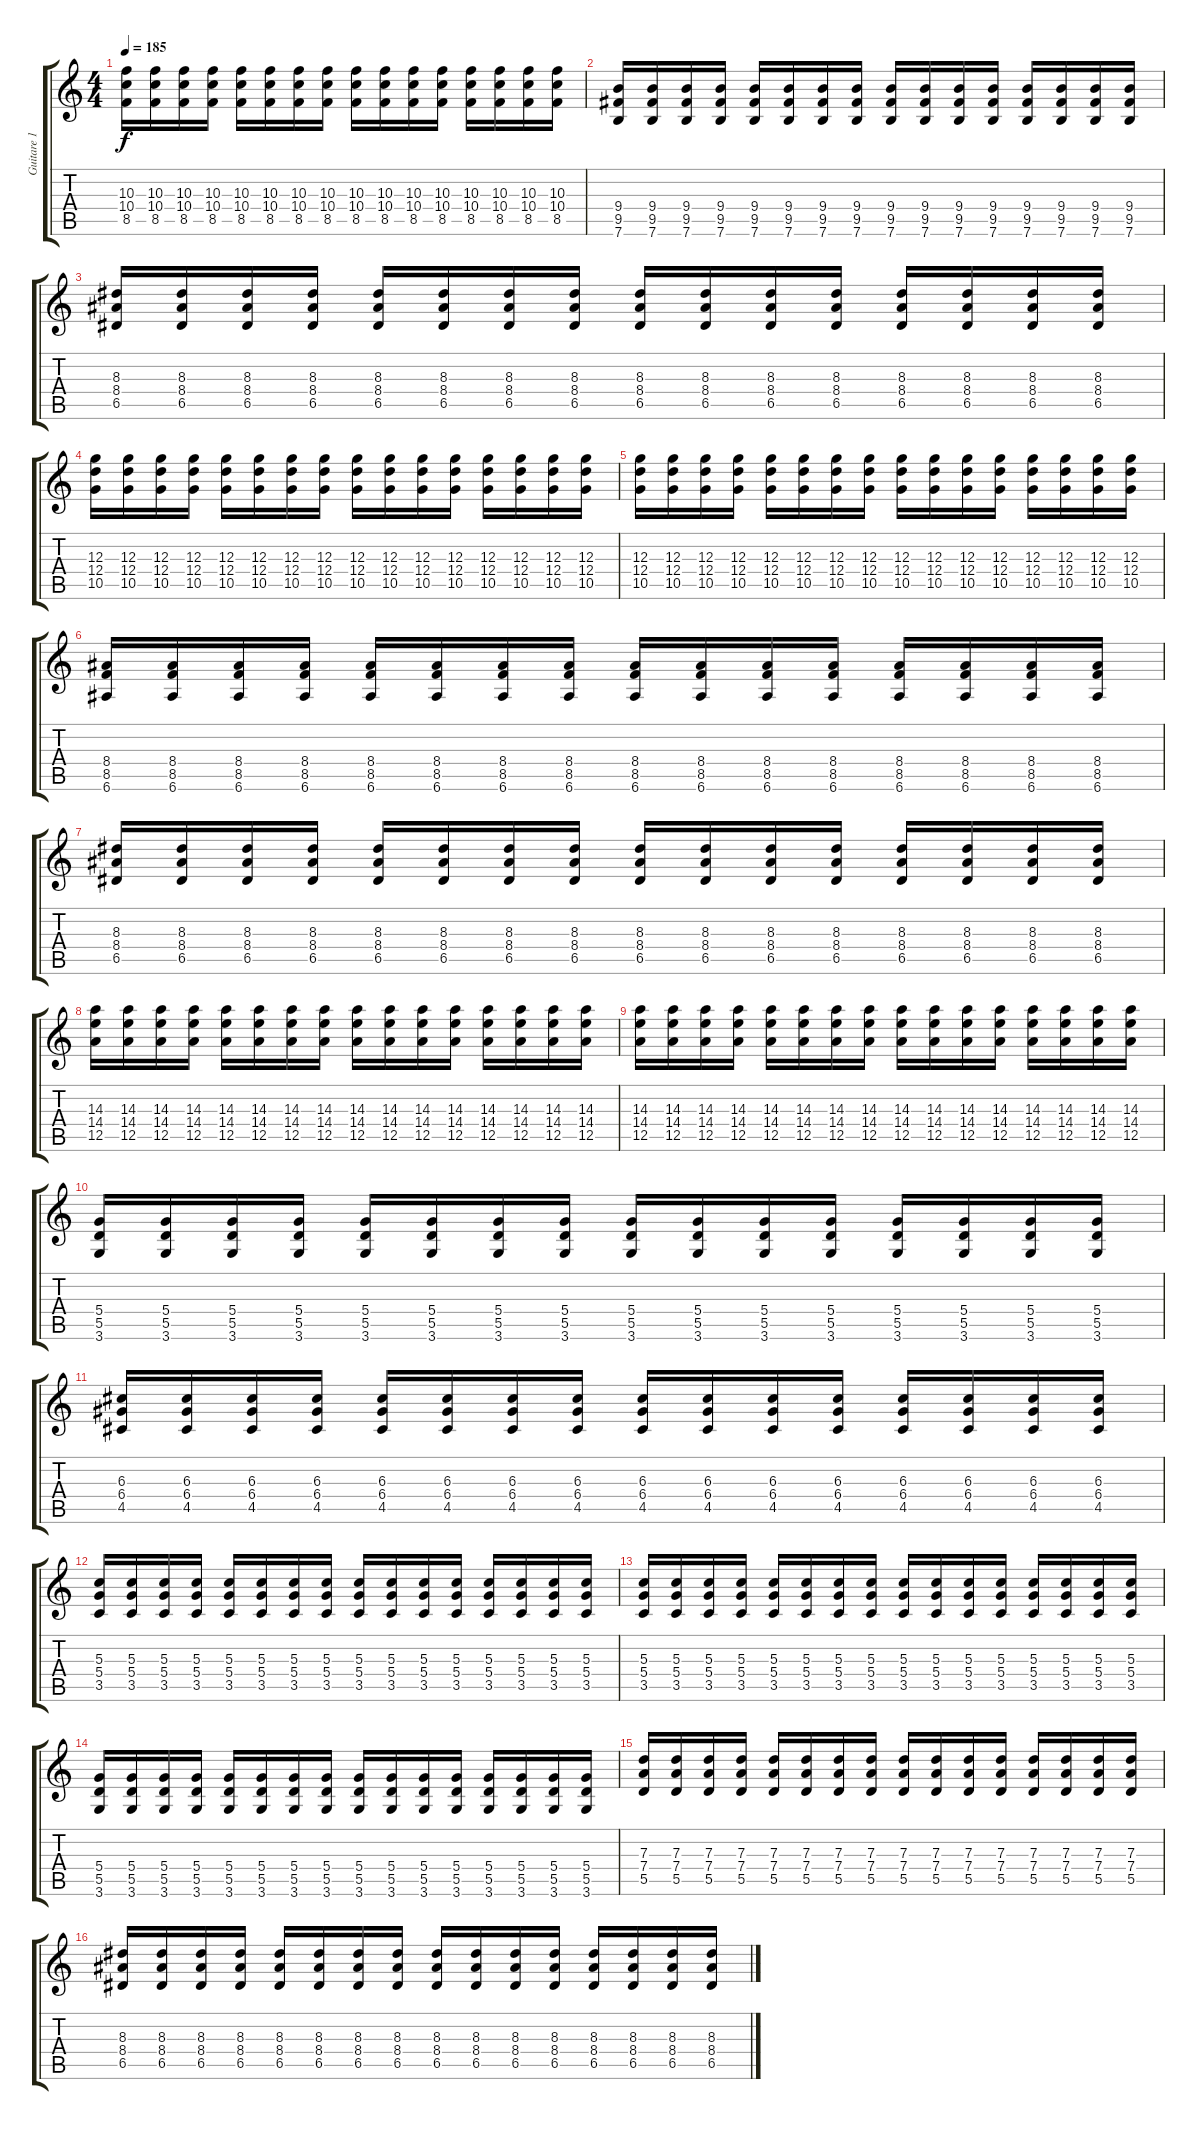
\track ("Guitare 1" "Guitare 1") {instrument distortionguitar}
\staff {score tabs}
\tuning (E4 B3 G3 D3 A2 E2) {hide}
\ts (4 4)
\tempo 185
\clef g2
\ks c
(10.3 10.4 8.5).16{dy f} (10.3 10.4 8.5).16 (10.3 10.4 8.5).16 (10.3 10.4 8.5).16 (10.3 10.4 8.5).16 (10.3 10.4 8.5).16 (10.3 10.4 8.5).16 (10.3 10.4 8.5).16 (10.3 10.4 8.5).16 (10.3 10.4 8.5).16 (10.3 10.4 8.5).16 (10.3 10.4 8.5).16 (10.3 10.4 8.5).16 (10.3 10.4 8.5).16 (10.3 10.4 8.5).16 (10.3 10.4 8.5).16 |
(9.4 9.5 7.6).16 (9.4 9.5 7.6).16 (9.4 9.5 7.6).16 (9.4 9.5 7.6).16 (9.4 9.5 7.6).16 (9.4 9.5 7.6).16 (9.4 9.5 7.6).16 (9.4 9.5 7.6).16 (9.4 9.5 7.6).16 (9.4 9.5 7.6).16 (9.4 9.5 7.6).16 (9.4 9.5 7.6).16 (9.4 9.5 7.6).16 (9.4 9.5 7.6).16 (9.4 9.5 7.6).16 (9.4 9.5 7.6).16 |
(8.3 8.4 6.5).16 (8.3 8.4 6.5).16 (8.3 8.4 6.5).16 (8.3 8.4 6.5).16 (8.3 8.4 6.5).16 (8.3 8.4 6.5).16 (8.3 8.4 6.5).16 (8.3 8.4 6.5).16 (8.3 8.4 6.5).16 (8.3 8.4 6.5).16 (8.3 8.4 6.5).16 (8.3 8.4 6.5).16 (8.3 8.4 6.5).16 (8.3 8.4 6.5).16 (8.3 8.4 6.5).16 (8.3 8.4 6.5).16 |
(12.3 12.4 10.5).16 (12.3 12.4 10.5).16 (12.3 12.4 10.5).16 (12.3 12.4 10.5).16 (12.3 12.4 10.5).16 (12.3 12.4 10.5).16 (12.3 12.4 10.5).16 (12.3 12.4 10.5).16 (12.3 12.4 10.5).16 (12.3 12.4 10.5).16 (12.3 12.4 10.5).16 (12.3 12.4 10.5).16 (12.3 12.4 10.5).16 (12.3 12.4 10.5).16 (12.3 12.4 10.5).16 (12.3 12.4 10.5).16 |
(12.3 12.4 10.5).16 (12.3 12.4 10.5).16 (12.3 12.4 10.5).16 (12.3 12.4 10.5).16 (12.3 12.4 10.5).16 (12.3 12.4 10.5).16 (12.3 12.4 10.5).16 (12.3 12.4 10.5).16 (12.3 12.4 10.5).16 (12.3 12.4 10.5).16 (12.3 12.4 10.5).16 (12.3 12.4 10.5).16 (12.3 12.4 10.5).16 (12.3 12.4 10.5).16 (12.3 12.4 10.5).16 (12.3 12.4 10.5).16 |
(8.4 8.5 6.6).16 (8.4 8.5 6.6).16 (8.4 8.5 6.6).16 (8.4 8.5 6.6).16 (8.4 8.5 6.6).16 (8.4 8.5 6.6).16 (8.4 8.5 6.6).16 (8.4 8.5 6.6).16 (8.4 8.5 6.6).16 (8.4 8.5 6.6).16 (8.4 8.5 6.6).16 (8.4 8.5 6.6).16 (8.4 8.5 6.6).16 (8.4 8.5 6.6).16 (8.4 8.5 6.6).16 (8.4 8.5 6.6).16 |
(8.3 8.4 6.5).16 (8.3 8.4 6.5).16 (8.3 8.4 6.5).16 (8.3 8.4 6.5).16 (8.3 8.4 6.5).16 (8.3 8.4 6.5).16 (8.3 8.4 6.5).16 (8.3 8.4 6.5).16 (8.3 8.4 6.5).16 (8.3 8.4 6.5).16 (8.3 8.4 6.5).16 (8.3 8.4 6.5).16 (8.3 8.4 6.5).16 (8.3 8.4 6.5).16 (8.3 8.4 6.5).16 (8.3 8.4 6.5).16 |
(14.3 14.4 12.5).16 (14.3 14.4 12.5).16 (14.3 14.4 12.5).16 (14.3 14.4 12.5).16 (14.3 14.4 12.5).16 (14.3 14.4 12.5).16 (14.3 14.4 12.5).16 (14.3 14.4 12.5).16 (14.3 14.4 12.5).16 (14.3 14.4 12.5).16 (14.3 14.4 12.5).16 (14.3 14.4 12.5).16 (14.3 14.4 12.5).16 (14.3 14.4 12.5).16 (14.3 14.4 12.5).16 (14.3 14.4 12.5).16 |
(14.3 14.4 12.5).16 (14.3 14.4 12.5).16 (14.3 14.4 12.5).16 (14.3 14.4 12.5).16 (14.3 14.4 12.5).16 (14.3 14.4 12.5).16 (14.3 14.4 12.5).16 (14.3 14.4 12.5).16 (14.3 14.4 12.5).16 (14.3 14.4 12.5).16 (14.3 14.4 12.5).16 (14.3 14.4 12.5).16 (14.3 14.4 12.5).16 (14.3 14.4 12.5).16 (14.3 14.4 12.5).16 (14.3 14.4 12.5).16 |
(5.4 5.5 3.6).16 (5.4 5.5 3.6).16 (5.4 5.5 3.6).16 (5.4 5.5 3.6).16 (5.4 5.5 3.6).16 (5.4 5.5 3.6).16 (5.4 5.5 3.6).16 (5.4 5.5 3.6).16 (5.4 5.5 3.6).16 (5.4 5.5 3.6).16 (5.4 5.5 3.6).16 (5.4 5.5 3.6).16 (5.4 5.5 3.6).16 (5.4 5.5 3.6).16 (5.4 5.5 3.6).16 (5.4 5.5 3.6).16 |
(6.3 6.4 4.5).16 (6.3 6.4 4.5).16 (6.3 6.4 4.5).16 (6.3 6.4 4.5).16 (6.3 6.4 4.5).16 (6.3 6.4 4.5).16 (6.3 6.4 4.5).16 (6.3 6.4 4.5).16 (6.3 6.4 4.5).16 (6.3 6.4 4.5).16 (6.3 6.4 4.5).16 (6.3 6.4 4.5).16 (6.3 6.4 4.5).16 (6.3 6.4 4.5).16 (6.3 6.4 4.5).16 (6.3 6.4 4.5).16 |
(5.3 5.4 3.5).16 (5.3 5.4 3.5).16 (5.3 5.4 3.5).16 (5.3 5.4 3.5).16 (5.3 5.4 3.5).16 (5.3 5.4 3.5).16 (5.3 5.4 3.5).16 (5.3 5.4 3.5).16 (5.3 5.4 3.5).16 (5.3 5.4 3.5).16 (5.3 5.4 3.5).16 (5.3 5.4 3.5).16 (5.3 5.4 3.5).16 (5.3 5.4 3.5).16 (5.3 5.4 3.5).16 (5.3 5.4 3.5).16 |
(5.3 5.4 3.5).16 (5.3 5.4 3.5).16 (5.3 5.4 3.5).16 (5.3 5.4 3.5).16 (5.3 5.4 3.5).16 (5.3 5.4 3.5).16 (5.3 5.4 3.5).16 (5.3 5.4 3.5).16 (5.3 5.4 3.5).16 (5.3 5.4 3.5).16 (5.3 5.4 3.5).16 (5.3 5.4 3.5).16 (5.3 5.4 3.5).16 (5.3 5.4 3.5).16 (5.3 5.4 3.5).16 (5.3 5.4 3.5).16 |
(5.4 5.5 3.6).16 (5.4 5.5 3.6).16 (5.4 5.5 3.6).16 (5.4 5.5 3.6).16 (5.4 5.5 3.6).16 (5.4 5.5 3.6).16 (5.4 5.5 3.6).16 (5.4 5.5 3.6).16 (5.4 5.5 3.6).16 (5.4 5.5 3.6).16 (5.4 5.5 3.6).16 (5.4 5.5 3.6).16 (5.4 5.5 3.6).16 (5.4 5.5 3.6).16 (5.4 5.5 3.6).16 (5.4 5.5 3.6).16 |
(7.3 7.4 5.5).16 (7.3 7.4 5.5).16 (7.3 7.4 5.5).16 (7.3 7.4 5.5).16 (7.3 7.4 5.5).16 (7.3 7.4 5.5).16 (7.3 7.4 5.5).16 (7.3 7.4 5.5).16 (7.3 7.4 5.5).16 (7.3 7.4 5.5).16 (7.3 7.4 5.5).16 (7.3 7.4 5.5).16 (7.3 7.4 5.5).16 (7.3 7.4 5.5).16 (7.3 7.4 5.5).16 (7.3 7.4 5.5).16 |
(8.3 8.4 6.5).16 (8.3 8.4 6.5).16 (8.3 8.4 6.5).16 (8.3 8.4 6.5).16 (8.3 8.4 6.5).16 (8.3 8.4 6.5).16 (8.3 8.4 6.5).16 (8.3 8.4 6.5).16 (8.3 8.4 6.5).16 (8.3 8.4 6.5).16 (8.3 8.4 6.5).16 (8.3 8.4 6.5).16 (8.3 8.4 6.5).16 (8.3 8.4 6.5).16 (8.3 8.4 6.5).16 (8.3 8.4 6.5).16
